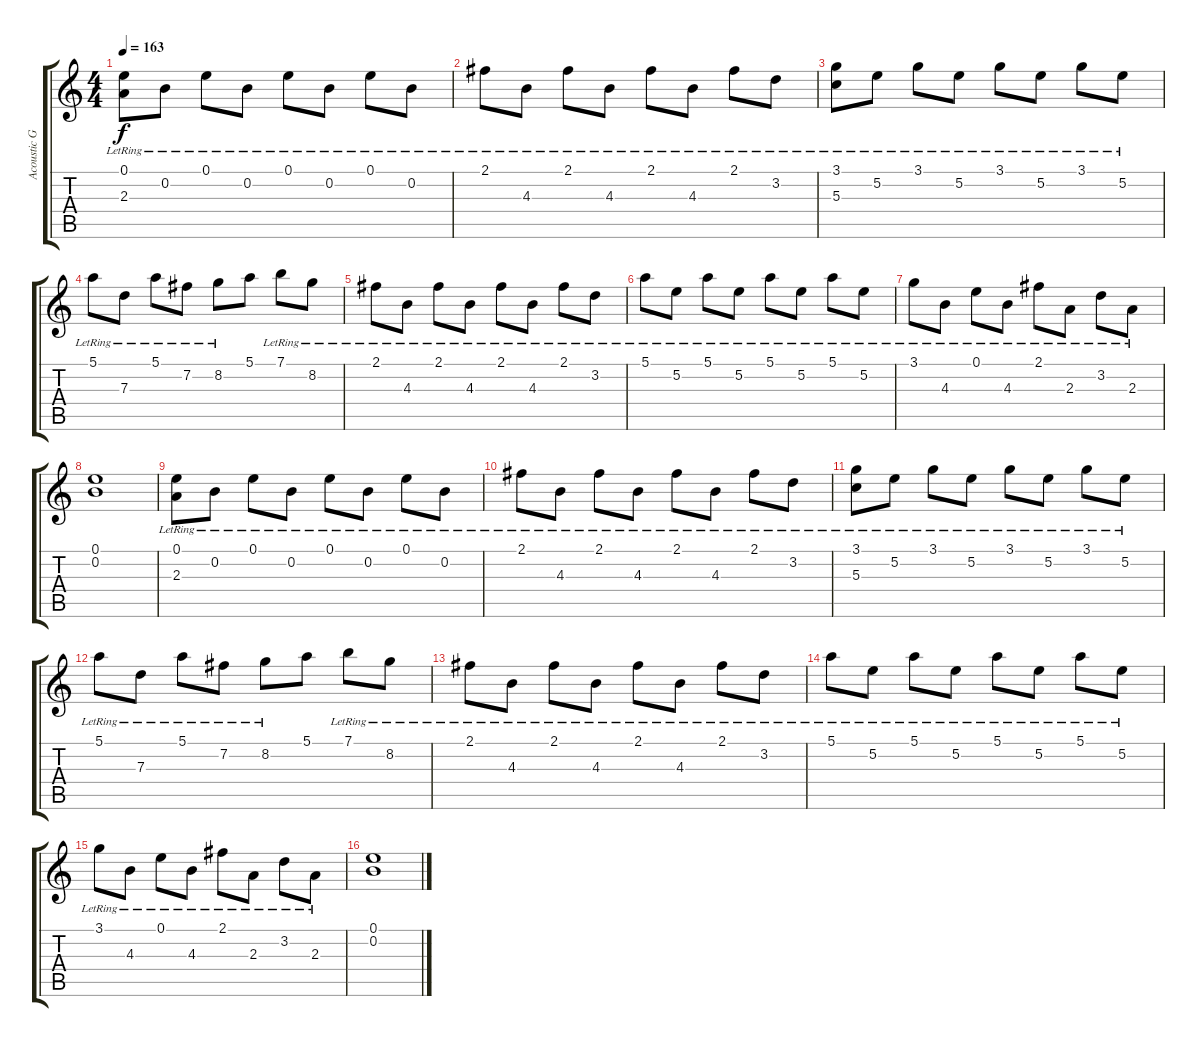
\track ("Acoustic Guitar IV" "Acoustic G") {instrument acousticguitarnylon}
\staff {score tabs}
\tuning (E4 B3 G3 D3 A2 E2) {hide}
\ts (4 4)
\tempo 163
\clef g2
\ks c
(0.1{lr} 2.3{lr}).8{dy f volume 12} 0.2{lr}.8 0.1{lr}.8 0.2{lr}.8 0.1{lr}.8 0.2{lr}.8 0.1{lr}.8 0.2{lr}.8 |
2.1{lr}.8 4.3{lr}.8 2.1{lr}.8 4.3{lr}.8 2.1{lr}.8 4.3{lr}.8 2.1{lr}.8 3.2{lr}.8 |
(3.1{lr} 5.3{lr}).8 5.2{lr}.8 3.1{lr}.8 5.2{lr}.8 3.1{lr}.8 5.2{lr}.8 3.1{lr}.8 5.2{lr}.8 |
5.1{lr}.8 7.3{lr}.8 5.1{lr}.8 7.2{lr}.8 8.2{lr}.8 5.1.8 7.1{lr}.8 8.2{lr}.8 |
2.1{lr}.8 4.3{lr}.8 2.1{lr}.8 4.3{lr}.8 2.1{lr}.8 4.3{lr}.8 2.1{lr}.8 3.2{lr}.8 |
5.1{lr}.8 5.2{lr}.8 5.1{lr}.8 5.2{lr}.8 5.1{lr}.8 5.2{lr}.8 5.1{lr}.8 5.2{lr}.8 |
3.1{lr}.8 4.3{lr}.8 0.1{lr}.8 4.3{lr}.8 2.1{lr}.8 2.3{lr}.8 3.2{lr}.8 2.3{lr}.8 |
(0.1 0.2).1 |
(0.1{lr} 2.3{lr}).8 0.2{lr}.8 0.1{lr}.8 0.2{lr}.8 0.1{lr}.8 0.2{lr}.8 0.1{lr}.8 0.2{lr}.8 |
2.1{lr}.8 4.3{lr}.8 2.1{lr}.8 4.3{lr}.8 2.1{lr}.8 4.3{lr}.8 2.1{lr}.8 3.2{lr}.8 |
(3.1{lr} 5.3{lr}).8 5.2{lr}.8 3.1{lr}.8 5.2{lr}.8 3.1{lr}.8 5.2{lr}.8 3.1{lr}.8 5.2{lr}.8 |
5.1{lr}.8 7.3{lr}.8 5.1{lr}.8 7.2{lr}.8 8.2{lr}.8 5.1.8 7.1{lr}.8 8.2{lr}.8 |
2.1{lr}.8 4.3{lr}.8 2.1{lr}.8 4.3{lr}.8 2.1{lr}.8 4.3{lr}.8 2.1{lr}.8 3.2{lr}.8 |
5.1{lr}.8 5.2{lr}.8 5.1{lr}.8 5.2{lr}.8 5.1{lr}.8 5.2{lr}.8 5.1{lr}.8 5.2{lr}.8 |
3.1{lr}.8 4.3{lr}.8 0.1{lr}.8 4.3{lr}.8 2.1{lr}.8 2.3{lr}.8 3.2{lr}.8 2.3{lr}.8 |
(0.1 0.2).1
